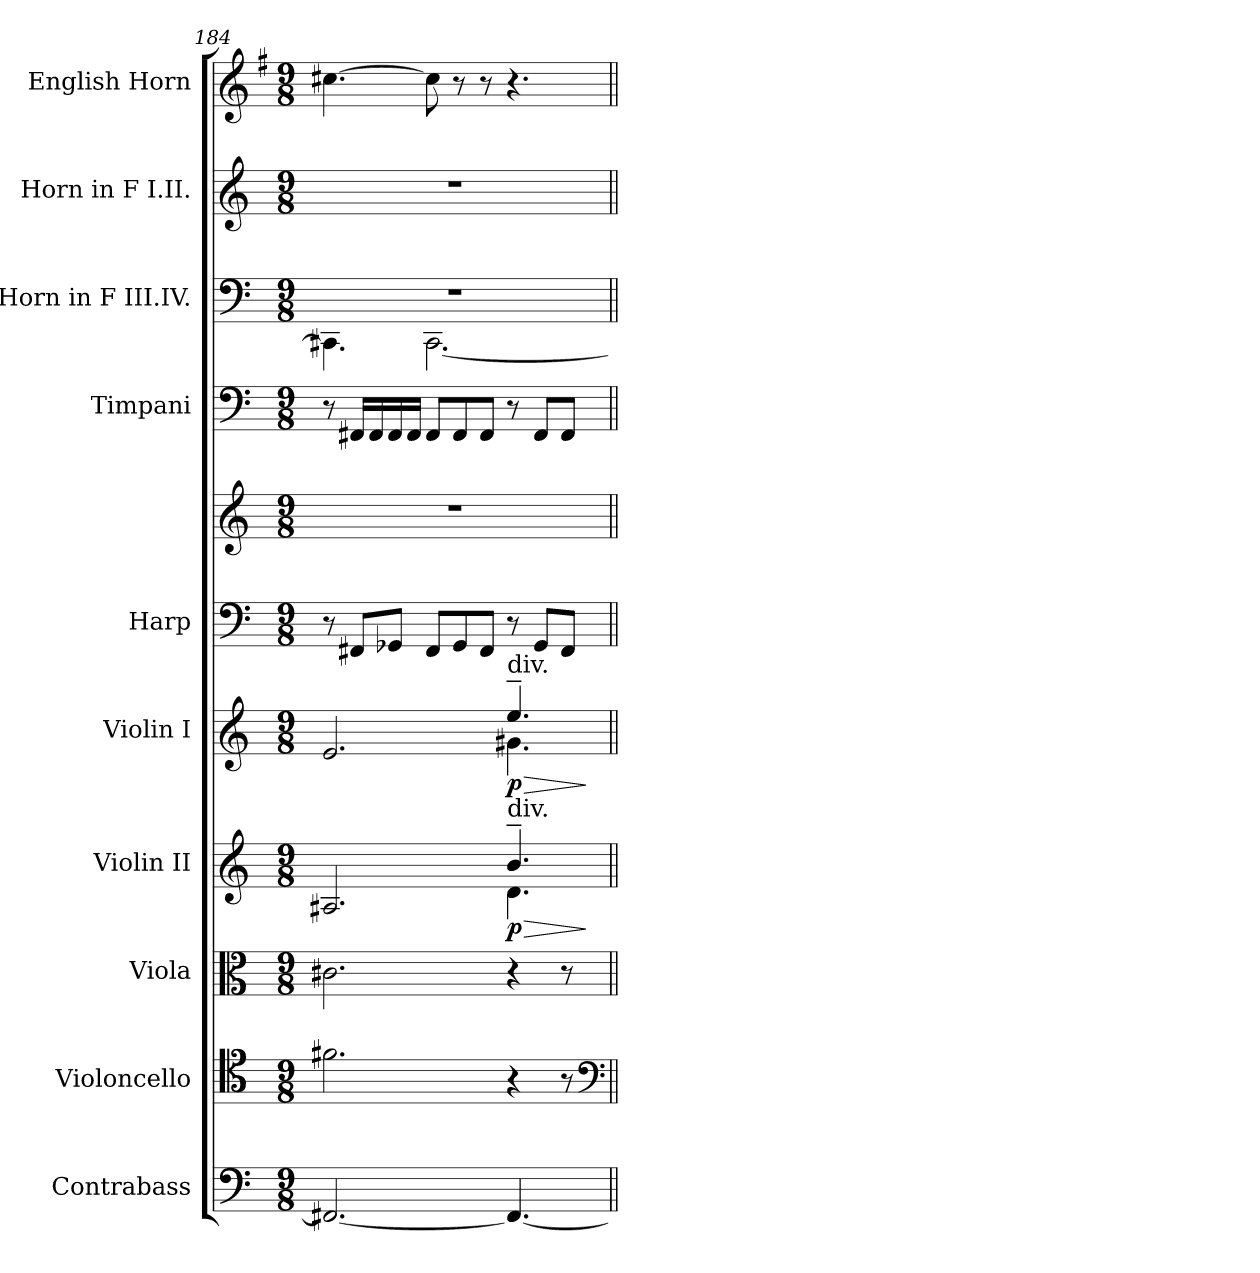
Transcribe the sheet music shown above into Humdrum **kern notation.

**kern	**kern	**kern	**kern	**dynam	**kern	**dynam	**kern	**kern	**kern	**kern	**kern	**kern
*part10	*part9	*part8	*part7	*part7	*part6	*part6	*part5	*part5	*part4	*part3	*part2	*part1
*staff11	*staff10	*staff9	*staff8	*staff8	*staff7	*staff7	*staff6	*staff5	*staff4	*staff3	*staff2	*staff1
*I"Contrabass	*I"Violoncello	*I"Viola	*I"Violin II	*	*I"Violin I	*	*I"Harp	*	*I"Timpani	*I"Horn in F III.IV.	*I"Horn in F I.II.	*I"English Horn
*I'Cb.	*I'Vc.	*I'Vla.	*I'2.Vln.	*	*I'1.Vln.	*	*I'Hp.	*	*I'Timp.	*I'3.4.Hn.	*I'1.2.Hn.	*I'E.H.
*clefF4	*clefC4	*clefC3	*clefG2	*	*clefG2	*	*clefF4	*clefG2	*clefF4	*clefF4	*clefG2	*clefG2
*ITrd7c12	*	*	*	*	*	*	*	*	*	*ITrd-3c-5	*ITrd4c7	*ITrd4c7
*k[]	*k[]	*k[]	*k[]	*	*k[]	*	*k[]	*k[]	*k[]	*k[b-]	*k[b-]	*k[]
*C:	*C:	*C:	*C:	*	*C:	*	*C:	*C:	*C:	*F:	*F:	*C:
*M9/8	*M9/8	*M9/8	*M9/8	*	*M9/8	*	*M9/8	*M9/8	*M9/8	*M9/8	*M9/8	*M9/8
=184	=184	=184	=184	=184	=184	=184	=184	=184	=184	=184	=184	=184
*	*	*	*^	*	*^	*	*	*	*	*^	*	*
2.FFF#X_	2.f#X	2.c#X	2.A#X	2.ryy	.	2.e	2.ryy	.	8r	8%9r	8r	8%9r	4.FF#X]	8%9r	[4.f#X
.	.	.	.	.	.	.	.	.	8FF#XL	.	16FF#XLL	.	.	.	.
.	.	.	.	.	.	.	.	.	.	.	16FF#	.	.	.	.
.	.	.	.	.	.	.	.	.	8GG-XJ	.	16FF#	.	.	.	.
.	.	.	.	.	.	.	.	.	.	.	16FF#JJ	.	.	.	.
.	.	.	.	.	.	.	.	.	8FF#L	.	8FF#L	.	[2.FF#	.	8f#]
.	.	.	.	.	.	.	.	.	8GG-	.	8FF#	.	.	.	8r
.	.	.	.	.	.	.	.	.	8FF#J	.	8FF#J	.	.	.	8r
!	!	!	!	!	!	!LO:TX:a:t=div.	!	!	!	!	!	!	!	!	!
!	!	!	!LO:TX:a:t=div.	!	!	!	!	!	!	!	!	!	!	!	!
!	!	!	!	!	!LO:HP:b	!	!	!LO:HP:b	!	!	!	!	!	!	!
4.FFF#_	4r	4r	4.b~	4.d	> p	4.ee~	4.g#X	> p	8r	.	8r	.	.	.	4.r
.	.	.	.	.	.	.	.	.	8GG-L	.	8FF#L	.	.	.	.
.	8r	8r	.	.	.	.	.	.	8FF#J	.	8FF#J	.	.	.	.
*	*	*	*v	*v	*	*	*	*	*	*	*	*v	*v	*	*
*	*	*	*	*	*v	*v	*	*	*	*	*	*	*
*	*clefF4	*	*	*	*	*	*	*	*	*	*	*
.	.	.	.	]	.	]	.	.	.	.	.	.
=||	=||	=||	=||	=||	=||	=||	=||	=||	=||	=||	=||	=||
*-	*-	*-	*-	*-	*-	*-	*-	*-	*-	*-	*-	*-
